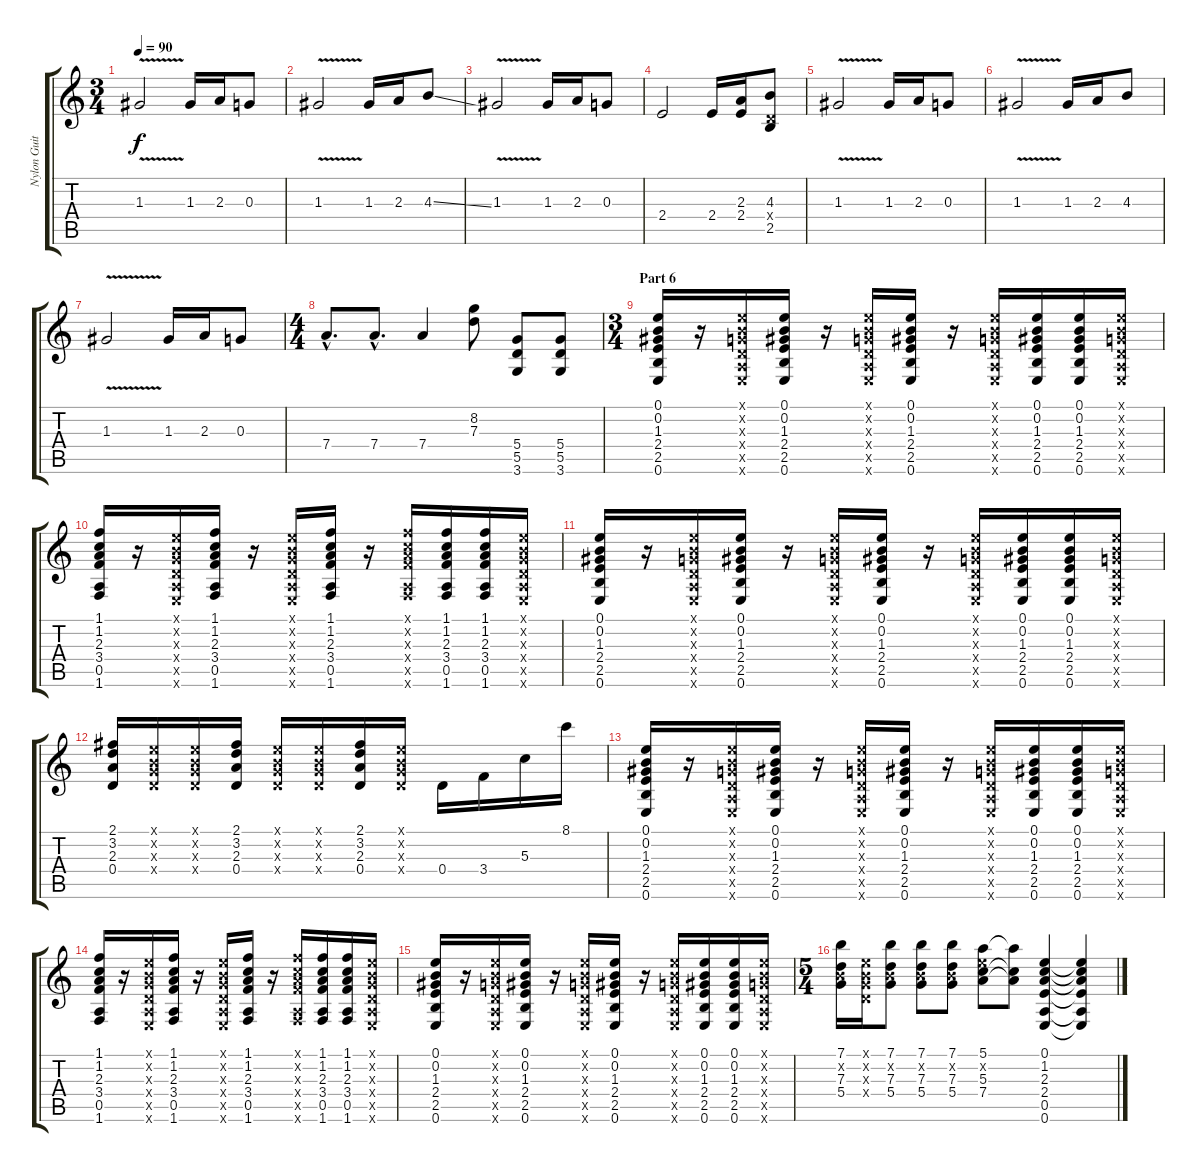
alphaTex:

\track ("Nylon Guitar 2 (support)" "Nylon Guit") {instrument acousticguitarnylon}
\staff {score tabs}
\tuning (E4 B3 G3 D3 A2 E2) {hide}
\ts (3 4)
\tempo 90
\clef g2
\ks c
1.3{v}.2{dy f} 1.3.16 2.3.16 0.3.8 |
1.3{v}.2 1.3.16 2.3.16 4.3{ss}.8 |
1.3{v}.2 1.3.16 2.3.16 0.3.8 |
2.4.2 2.4.16 (2.3 2.4).16 (4.3 0.4{x} 2.5).8 |
1.3{v}.2 1.3.16 2.3.16 0.3.8 |
1.3{v}.2 1.3.16 2.3.16 4.3.8 |
1.3{v}.2 1.3.16 2.3.16 0.3.8 |
\ts (4 4)
7.4{hac}.8{d} 7.4{hac}.8{d} 7.4.4 (8.2 7.3).8 (5.4 5.5 3.6).8 (5.4 5.5 3.6).8 |
\ts (3 4)
\section ("" "Part 6")
(0.1 0.2 1.3 2.4 2.5 0.6).16{volume 11} r.16 (0.1{x} 0.2{x} 0.3{x} 0.4{x} 0.5{x} 0.6{x}).16 (0.1 0.2 1.3 2.4 2.5 0.6).16 r.16 (0.1{x} 0.2{x} 0.3{x} 0.4{x} 0.5{x} 0.6{x}).16 (0.1 0.2 1.3 2.4 2.5 0.6).16 r.16 (0.1{x} 0.2{x} 0.3{x} 0.4{x} 0.5{x} 0.6{x}).16 (0.1 0.2 1.3 2.4 2.5 0.6).16 (0.1 0.2 1.3 2.4 2.5 0.6).16 (0.1{x} 0.2{x} 0.3{x} 0.4{x} 0.5{x} 0.6{x}).16 |
(1.1 1.2 2.3 3.4 0.5 1.6).16 r.16 (0.1{x} 0.2{x} 0.3{x} 0.4{x} 0.5{x} 0.6{x}).16 (1.1 1.2 2.3 3.4 0.5 1.6).16 r.16 (0.1{x} 0.2{x} 0.3{x} 0.4{x} 0.5{x} 0.6{x}).16 (1.1 1.2 2.3 3.4 0.5 1.6).16 r.16 (1.1{x} 1.2{x} 2.3{x} 3.4{x} 0.5{x} 1.6{x}).16 (1.1 1.2 2.3 3.4 0.5 1.6).16 (1.1 1.2 2.3 3.4 0.5 1.6).16 (0.1{x} 0.2{x} 0.3{x} 0.4{x} 0.5{x} 0.6{x}).16 |
(0.1 0.2 1.3 2.4 2.5 0.6).16 r.16 (0.1{x} 0.2{x} 0.3{x} 0.4{x} 0.5{x} 0.6{x}).16 (0.1 0.2 1.3 2.4 2.5 0.6).16 r.16 (0.1{x} 0.2{x} 0.3{x} 0.4{x} 0.5{x} 0.6{x}).16 (0.1 0.2 1.3 2.4 2.5 0.6).16 r.16 (0.1{x} 0.2{x} 0.3{x} 0.4{x} 0.5{x} 0.6{x}).16 (0.1 0.2 1.3 2.4 2.5 0.6).16 (0.1 0.2 1.3 2.4 2.5 0.6).16 (0.1{x} 0.2{x} 0.3{x} 0.4{x} 0.5{x} 0.6{x}).16 |
(2.1 3.2 2.3 0.4).16 (0.1{x} 0.2{x} 0.3{x} 0.4{x}).16 (0.1{x} 0.2{x} 0.3{x} 0.4{x}).16 (2.1 3.2 2.3 0.4).16 (0.1{x} 0.2{x} 0.3{x} 0.4{x}).16 (0.1{x} 0.2{x} 0.3{x} 0.4{x}).16 (2.1 3.2 2.3 0.4).16 (0.1{x} 0.2{x} 0.3{x} 0.4{x}).16 0.4.16{volume 16} 3.4.16 5.3.16 8.1.16 |
(0.1 0.2 1.3 2.4 2.5 0.6).16{volume 11} r.16 (0.1{x} 0.2{x} 0.3{x} 0.4{x} 0.5{x} 0.6{x}).16 (0.1 0.2 1.3 2.4 2.5 0.6).16 r.16 (0.1{x} 0.2{x} 0.3{x} 0.4{x} 0.5{x} 0.6{x}).16 (0.1 0.2 1.3 2.4 2.5 0.6).16 r.16 (0.1{x} 0.2{x} 0.3{x} 0.4{x} 0.5{x} 0.6{x}).16 (0.1 0.2 1.3 2.4 2.5 0.6).16 (0.1 0.2 1.3 2.4 2.5 0.6).16 (0.1{x} 0.2{x} 0.3{x} 0.4{x} 0.5{x} 0.6{x}).16 |
(1.1 1.2 2.3 3.4 0.5 1.6).16 r.16 (0.1{x} 0.2{x} 0.3{x} 0.4{x} 0.5{x} 0.6{x}).16 (1.1 1.2 2.3 3.4 0.5 1.6).16 r.16 (0.1{x} 0.2{x} 0.3{x} 0.4{x} 0.5{x} 0.6{x}).16 (1.1 1.2 2.3 3.4 0.5 1.6).16 r.16 (1.1{x} 1.2{x} 2.3{x} 3.4{x} 0.5{x} 1.6{x}).16 (1.1 1.2 2.3 3.4 0.5 1.6).16 (1.1 1.2 2.3 3.4 0.5 1.6).16 (0.1{x} 0.2{x} 0.3{x} 0.4{x} 0.5{x} 0.6{x}).16 |
(0.1 0.2 1.3 2.4 2.5 0.6).16 r.16 (0.1{x} 0.2{x} 0.3{x} 0.4{x} 0.5{x} 0.6{x}).16 (0.1 0.2 1.3 2.4 2.5 0.6).16 r.16 (0.1{x} 0.2{x} 0.3{x} 0.4{x} 0.5{x} 0.6{x}).16 (0.1 0.2 1.3 2.4 2.5 0.6).16 r.16 (0.1{x} 0.2{x} 0.3{x} 0.4{x} 0.5{x} 0.6{x}).16 (0.1 0.2 1.3 2.4 2.5 0.6).16 (0.1 0.2 1.3 2.4 2.5 0.6).16 (0.1{x} 0.2{x} 0.3{x} 0.4{x} 0.5{x} 0.6{x}).16 |
\ts (5 4)
(7.1 0.2{x} 7.3 5.4).16 (0.1{x} 0.2{x} 0.3{x} 0.4{x}).16 (7.1 0.2{x} 7.3 5.4).8 (7.1 0.2{x} 7.3 5.4).8 (7.1 0.2{x} 7.3 5.4).8 (5.1 5.2{x} 5.3 7.4).8 (5.1{t} 5.3{t} 7.4{t}).8 (0.1 1.2 2.3 2.4 0.5 0.6).4 (0.1{t} 1.2{t} 2.3{t} 2.4{t} 0.5{t} 0.6{t}).4
